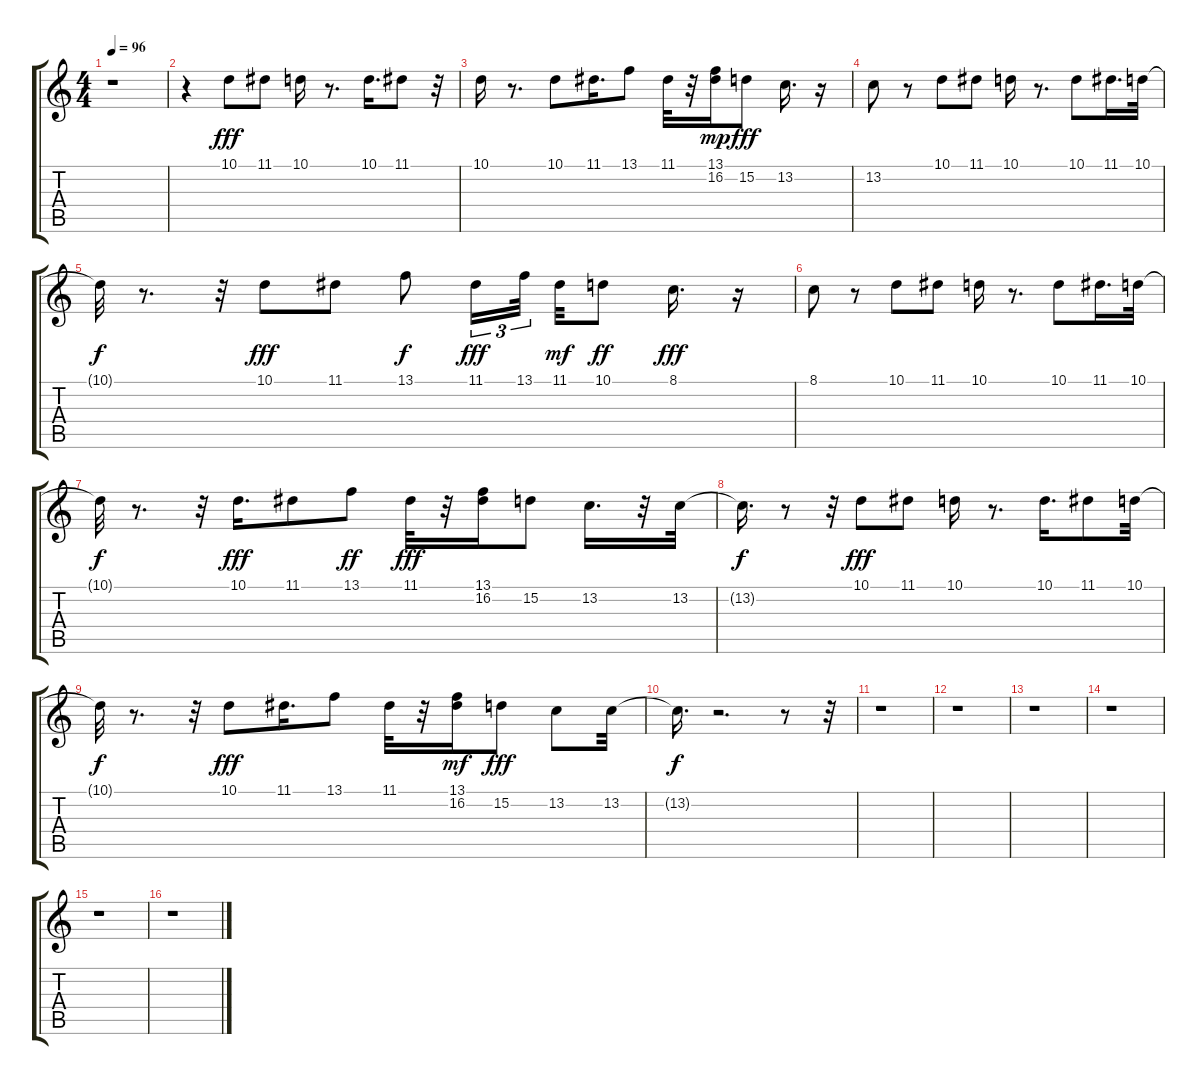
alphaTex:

\track "" {instrument shakuhachi}
\staff {score tabs}
\tuning (E4 B3 G3 D3 A2 E2) {hide}
\ts (4 4)
\tempo 96
\clef g2
\ks c
r.1{dy fff} |
r.4 10.1.8{volume 12 balance 1 instrument shakuhachi} 11.1.8 10.1.16 r.8{d} 10.1.16{d} 11.1.8 r.32 |
10.1.16 r.8{d} 10.1.8 11.1.16{d} 13.1.8 11.1.32 r.32 (13.1 16.2).16{dy mp} 15.2.8{dy fff} 13.2.16{d} r.16 |
13.2.8 r.8 10.1.8 11.1.8 10.1.16 r.8{d} 10.1.8 11.1.16{d} 10.1.32 |
10.1{t}.32{dy f} r.8{d} r.32 10.1.8{dy fff} 11.1.8 13.1.8{dy f} 11.1.16{tu (3 2) dy fff} 13.1.32{tu (3 2) beam splitsecondary} 11.1.32{dy mf} 10.1.8{dy ff} 8.1.16{d dy fff} r.16 |
8.1.8 r.8 10.1.8 11.1.8 10.1.16 r.8{d} 10.1.8 11.1.16{d} 10.1.32 |
10.1{t}.32{dy f} r.8{d} r.32 10.1.16{d dy fff} 11.1.8 13.1.8{dy ff} 11.1.32{dy fff} r.32 (13.1 16.2).16 15.2.8 13.2.16{d} r.32 13.2.32 |
13.2{t}.16{d dy f} r.8 r.32 10.1.8{dy fff} 11.1.8 10.1.16 r.8{d} 10.1.16{d} 11.1.8 10.1.32 |
10.1{t}.32{dy f} r.8{d} r.32 10.1.8{dy fff} 11.1.16{d} 13.1.8 11.1.32 r.32 (13.1 16.2).16{dy mf} 15.2.8{dy fff} 13.2.8 13.2.32 |
13.2{t}.16{d dy f} r.2{d} r.8 r.32 |
r.1 |
r.1 |
r.1 |
r.1 |
r.1 |
r.1
